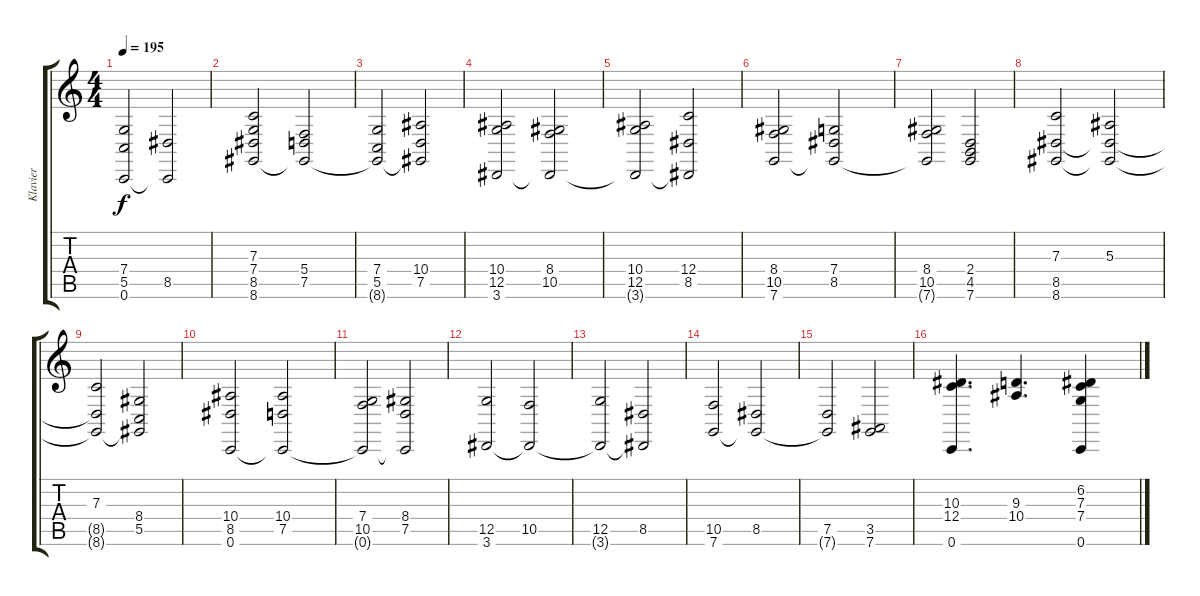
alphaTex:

\track ("Klavier" "Klavier") {instrument acousticgrandpiano}
\staff {score tabs}
\tuning (D4 A3 F3 C3 G2 C2) {hide}
\ts (4 4)
\tempo 195
\clef g2
\ks c
(7.4 5.5 0.6{t}).2{dy f} (8.5 0.6{t}).2 |
(7.3 7.4 8.5 8.6).2 (5.4 7.5 8.6{t}).2 |
(7.4 5.5 8.6{t}).2 (10.4 7.5 8.6{t}).2 |
(10.4 12.5 3.6).2{volume 16} (8.4 10.5 3.6{t}).2 |
(10.4 12.5 3.6{t}).2 (12.4 8.5 3.6{t}).2 |
(8.4 10.5 7.6).2 (7.4 8.5 7.6{t}).2 |
(8.4 10.5 7.6{t}).2 (2.4 4.5 7.6).2 |
(7.3 8.5 8.6).2{volume 16} (5.3 8.5{t} 8.6{t}).2 |
(7.3 8.5{t} 8.6{t}).2 (8.4 5.5 8.6{t}).2 |
(10.4 8.5 0.6).2 (10.4 7.5 0.6{t}).2 |
(7.4 10.5 0.6{t}).2 (8.4 7.5 0.6{t}).2 |
(12.5 3.6).2{volume 16} (10.5 3.6{t}).2 |
(12.5 3.6{t}).2 (8.5 3.6{t}).2 |
(10.5 7.6).2 (8.5 7.6{t}).2 |
(7.5 7.6{t}).2 (3.5 7.6).2 |
(10.3 12.4 0.6).4{d} (9.3 10.4).4{d} (6.2 7.3 7.4 0.6).4
